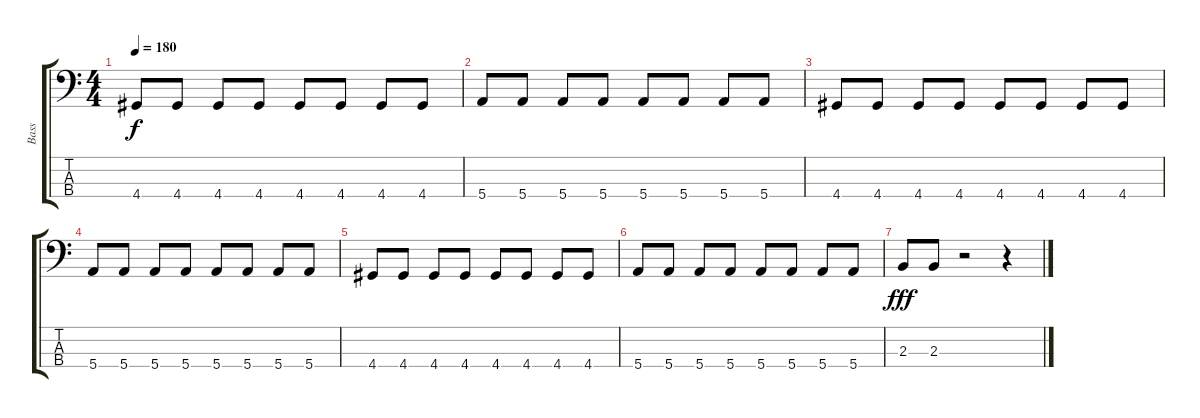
\track ("Bass" "Bass") {instrument electricbasspick}
\staff {score tabs}
\tuning (G2 D2 A1 E1) {hide}
\ts (4 4)
\tempo 180
\clef f4
\ks c
4.4.8{dy f} 4.4.8 4.4.8 4.4.8 4.4.8 4.4.8 4.4.8 4.4.8 |
5.4.8 5.4.8 5.4.8 5.4.8 5.4.8 5.4.8 5.4.8 5.4.8 |
4.4.8 4.4.8 4.4.8 4.4.8 4.4.8 4.4.8 4.4.8 4.4.8 |
5.4.8 5.4.8 5.4.8 5.4.8 5.4.8 5.4.8 5.4.8 5.4.8 |
4.4.8 4.4.8 4.4.8 4.4.8 4.4.8 4.4.8 4.4.8 4.4.8 |
5.4.8 5.4.8 5.4.8 5.4.8 5.4.8 5.4.8 5.4.8 5.4.8 |
2.3.8{dy fff} 2.3.8 r.2 r.4
